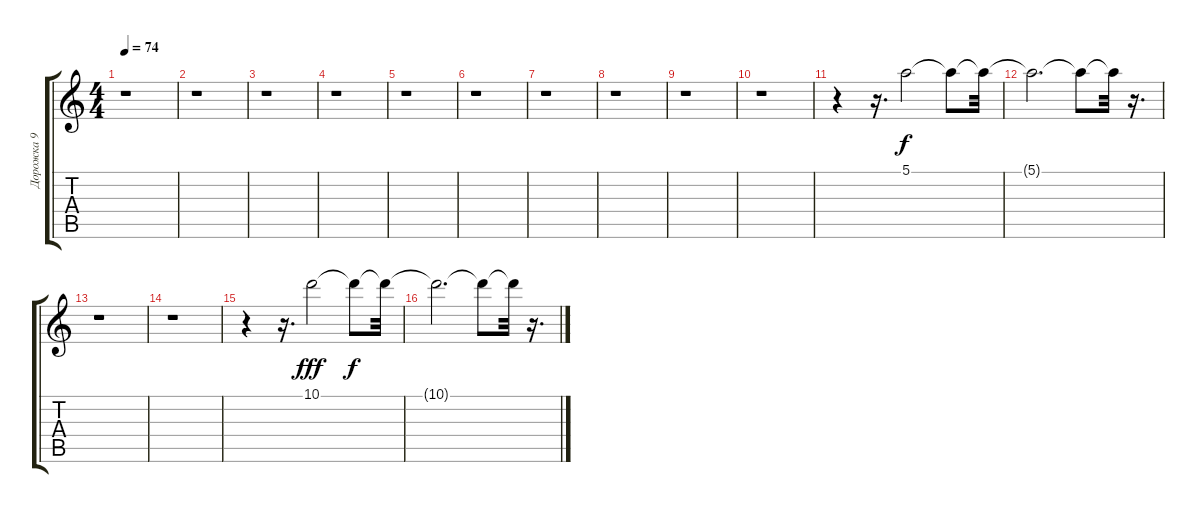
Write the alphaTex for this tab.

\track ("Дорожка 9" "Дорожка 9") {instrument electricguitarjazz}
\staff {score tabs}
\tuning (E4 B3 G3 D3 A2 E2) {hide}
\ts (4 4)
\tempo 74
\clef g2
\ks c
r.1{dy mp} |
r.1 |
r.1 |
r.1 |
r.1 |
r.1 |
r.1 |
r.1 |
r.1 |
r.1 |
r.4 r.16{d} 5.1.2{dy f volume 15 balance 11} 5.1{t}.8 5.1{t}.32 |
5.1{t}.2{d} 5.1{t}.8 5.1{t}.32 r.16{d} |
r.1 |
r.1 |
r.4 r.16{d} 10.1.2{dy fff} 10.1{t}.8{dy f} 10.1{t}.32 |
10.1{t}.2{d} 10.1{t}.8 10.1{t}.32 r.16{d}
